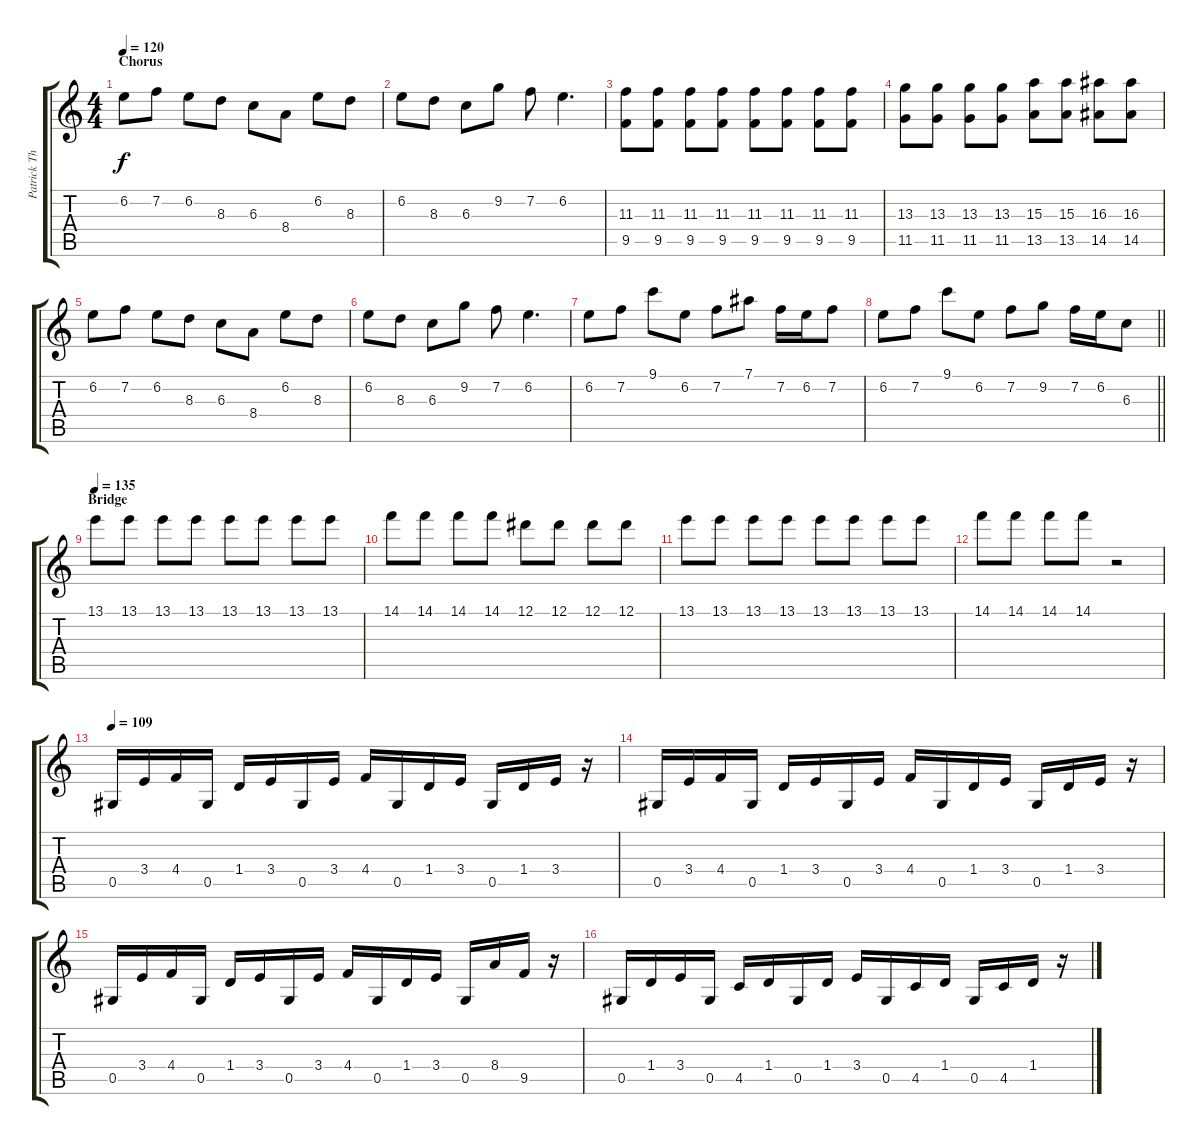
\track ("Patrick Thompson - Guitar" "Patrick Th") {instrument distortionguitar}
\staff {score tabs}
\tuning (Eb4 Bb3 Gb3 Db3 Ab2 Db2) {hide}
\ts (4 4)
\section ("" "Chorus")
\tempo 120
\clef g2
\ks c
6.2.8{dy f} 7.2.8 6.2.8 8.3.8 6.3.8 8.4.8 6.2.8 8.3.8 |
6.2.8 8.3.8 6.3.8 9.2.8 7.2.8 6.2.4{d} |
(11.3 9.5).8 (11.3 9.5).8 (11.3 9.5).8 (11.3 9.5).8 (11.3 9.5).8 (11.3 9.5).8 (11.3 9.5).8 (11.3 9.5).8 |
(13.3 11.5).8 (13.3 11.5).8 (13.3 11.5).8 (13.3 11.5).8 (15.3 13.5).8 (15.3 13.5).8 (16.3 14.5).8 (16.3 14.5).8 |
6.2.8 7.2.8 6.2.8 8.3.8 6.3.8 8.4.8 6.2.8 8.3.8 |
6.2.8 8.3.8 6.3.8 9.2.8 7.2.8 6.2.4{d} |
6.2.8 7.2.8 9.1.8 6.2.8 7.2.8 7.1.8 7.2.16 6.2.16 7.2.8 |
\barLineRight lightlight
6.2.8 7.2.8 9.1.8 6.2.8 7.2.8 9.2.8 7.2.16 6.2.16 6.3.8 |
\section ("" "Bridge")
\tempo 135
13.1.8 13.1.8 13.1.8 13.1.8 13.1.8 13.1.8 13.1.8 13.1.8 |
14.1.8 14.1.8 14.1.8 14.1.8 12.1.8 12.1.8 12.1.8 12.1.8 |
13.1.8 13.1.8 13.1.8 13.1.8 13.1.8 13.1.8 13.1.8 13.1.8 |
14.1.8 14.1.8 14.1.8 14.1.8 r.2 |
\tempo 109
0.5.16 3.4.16 4.4.16 0.5.16 1.4.16 3.4.16 0.5.16 3.4.16 4.4.16 0.5.16 1.4.16 3.4.16 0.5.16 1.4.16 3.4.16 r.16 |
0.5.16 3.4.16 4.4.16 0.5.16 1.4.16 3.4.16 0.5.16 3.4.16 4.4.16 0.5.16 1.4.16 3.4.16 0.5.16 1.4.16 3.4.16 r.16 |
0.5.16 3.4.16 4.4.16 0.5.16 1.4.16 3.4.16 0.5.16 3.4.16 4.4.16 0.5.16 1.4.16 3.4.16 0.5.16 8.4.16 9.5.16 r.16 |
0.5.16 1.4.16 3.4.16 0.5.16 4.5.16 1.4.16 0.5.16 1.4.16 3.4.16 0.5.16 4.5.16 1.4.16 0.5.16 4.5.16 1.4.16 r.16
